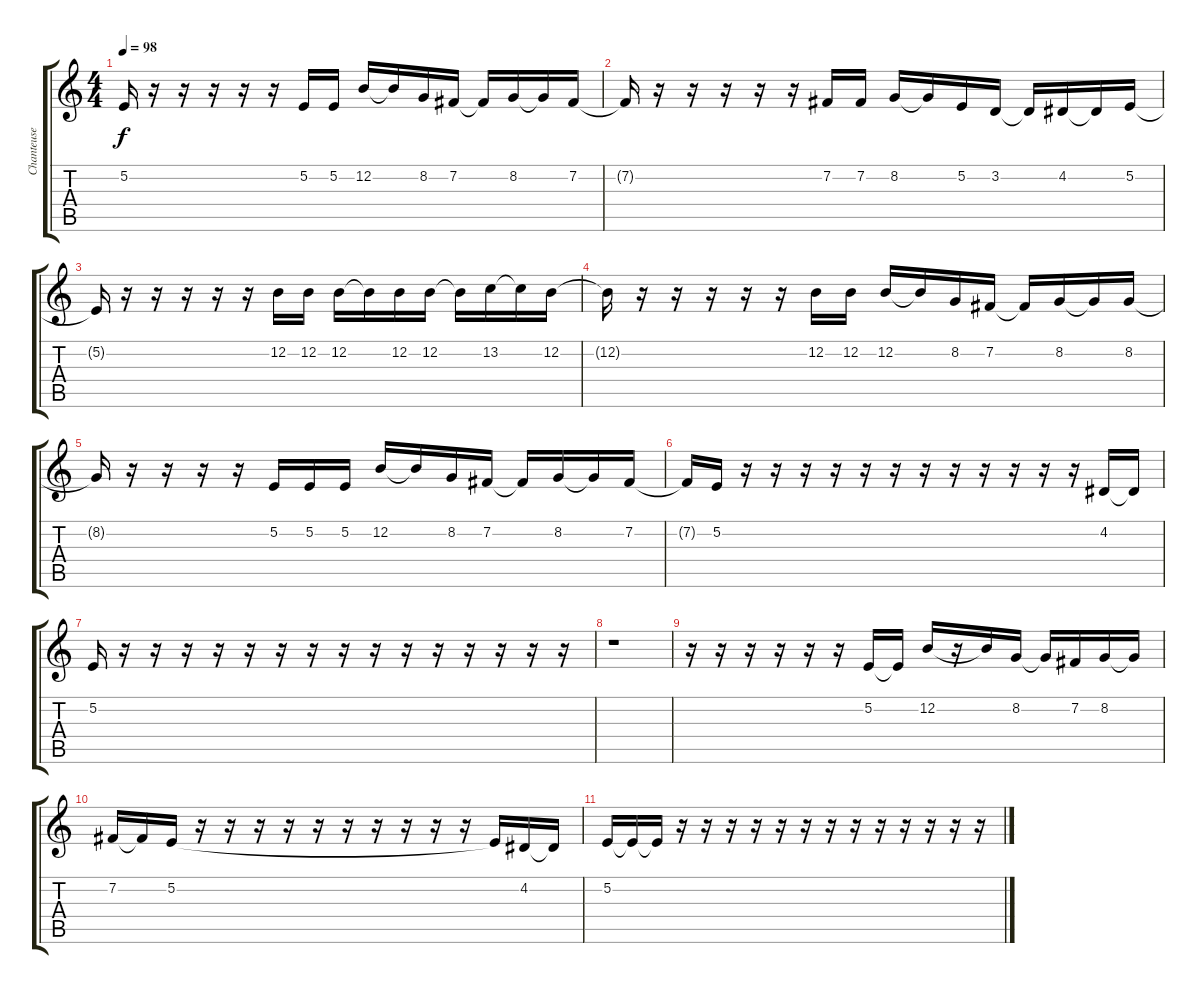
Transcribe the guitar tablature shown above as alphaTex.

\track ("Chanteuse" "Chanteuse") {instrument stringensemble1}
\staff {score tabs}
\tuning (E4 B3 G3 D3 A2 E2) {hide}
\ts (4 4)
\tempo 98
\clef g2
\ks c
5.2{t}.16{dy f} r.16 r.16 r.16 r.16 r.16 5.2.16 5.2.16 12.2.16 12.2{t}.16 8.2.16 7.2.16 7.2{t}.16 8.2.16 8.2{t}.16 7.2.16 |
7.2{t}.16 r.16 r.16 r.16 r.16 r.16 7.2.16 7.2.16 8.2.16 8.2{t}.16 5.2.16 3.2.16 3.2{t}.16 4.2.16 4.2{t}.16 5.2.16 |
5.2{t}.16 r.16 r.16 r.16 r.16 r.16 12.2.16 12.2.16 12.2.16 12.2{t}.16 12.2.16 12.2.16 12.2{t}.16 13.2.16 13.2{t}.16 12.2.16 |
12.2{t}.16 r.16 r.16 r.16 r.16 r.16 12.2.16 12.2.16 12.2.16 12.2{t}.16 8.2.16 7.2.16 7.2{t}.16 8.2.16 8.2{t}.16 8.2.16 |
8.2{t}.16 r.16 r.16 r.16 r.16 5.2.16 5.2.16 5.2.16 12.2.16 12.2{t}.16 8.2.16 7.2.16 7.2{t}.16 8.2.16 8.2{t}.16 7.2.16 |
7.2{t}.16 5.2.16 r.16 r.16 r.16 r.16 r.16 r.16 r.16 r.16 r.16 r.16 r.16 r.16 4.2.16 4.2{t}.16 |
5.2.16 r.16 r.16 r.16 r.16 r.16 r.16 r.16 r.16 r.16 r.16 r.16 r.16 r.16 r.16 r.16 |
r.1 |
r.16 r.16 r.16 r.16 r.16 r.16 5.2.16 5.2{t}.16 12.2.16 r.16 12.2{t}.16 8.2.16 8.2{t}.16 7.2.16 8.2.16 8.2{t}.16 |
7.2.16 7.2{t}.16 5.2.16 r.16 r.16 r.16 r.16 r.16 r.16 r.16 r.16 r.16 r.16 5.2{t}.16 4.2.16 4.2{t}.16 |
5.2.16 5.2{t}.16 5.2{t}.16 r.16 r.16 r.16 r.16 r.16 r.16 r.16 r.16 r.16 r.16 r.16 r.16 r.16
